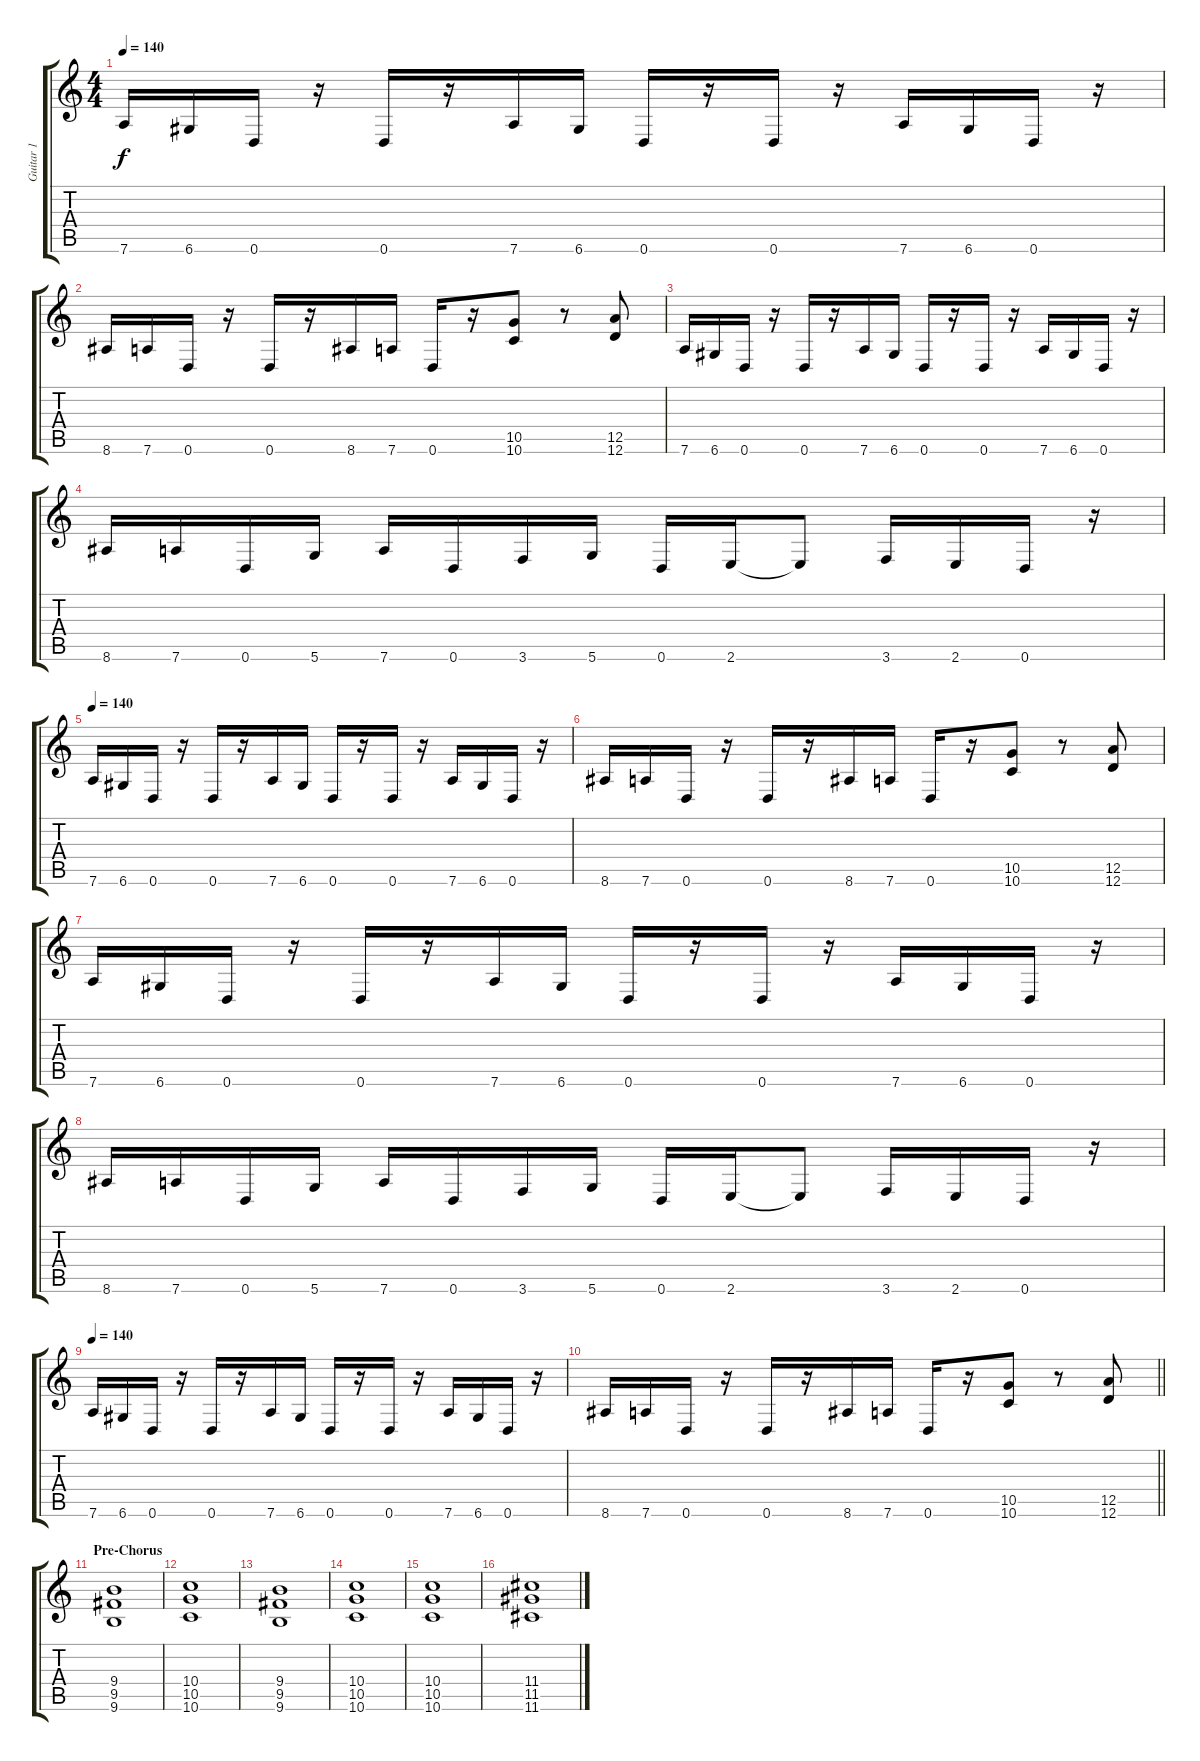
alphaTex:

\track ("Guitar 1" "Guitar 1") {instrument distortionguitar}
\staff {score tabs}
\tuning (E4 B3 G3 D3 A2 D2) {hide}
\ts (4 4)
\tempo 140
\clef g2
\ks c
7.6.16{dy f} 6.6.16 0.6.16 r.16 0.6.16 r.16 7.6.16 6.6.16 0.6.16 r.16 0.6.16 r.16 7.6.16 6.6.16 0.6.16 r.16 |
8.6.16 7.6.16 0.6.16 r.16 0.6.16 r.16 8.6.16 7.6.16 0.6.16 r.16 (10.5 10.6).8 r.8 (12.5 12.6).8 |
7.6.16 6.6.16 0.6.16 r.16 0.6.16 r.16 7.6.16 6.6.16 0.6.16 r.16 0.6.16 r.16 7.6.16 6.6.16 0.6.16 r.16 |
8.6.16 7.6.16 0.6.16 5.6.16 7.6.16 0.6.16 3.6.16 5.6.16 0.6.16 2.6.16 2.6{t}.8 3.6.16 2.6.16 0.6.16 r.16 |
\tempo 140
7.6.16 6.6.16 0.6.16 r.16 0.6.16 r.16 7.6.16 6.6.16 0.6.16 r.16 0.6.16 r.16 7.6.16 6.6.16 0.6.16 r.16 |
8.6.16 7.6.16 0.6.16 r.16 0.6.16 r.16 8.6.16 7.6.16 0.6.16 r.16 (10.5 10.6).8 r.8 (12.5 12.6).8 |
7.6.16 6.6.16 0.6.16 r.16 0.6.16 r.16 7.6.16 6.6.16 0.6.16 r.16 0.6.16 r.16 7.6.16 6.6.16 0.6.16 r.16 |
8.6.16 7.6.16 0.6.16 5.6.16 7.6.16 0.6.16 3.6.16 5.6.16 0.6.16 2.6.16 2.6{t}.8 3.6.16 2.6.16 0.6.16 r.16 |
\tempo 140
7.6.16 6.6.16 0.6.16 r.16 0.6.16 r.16 7.6.16 6.6.16 0.6.16 r.16 0.6.16 r.16 7.6.16 6.6.16 0.6.16 r.16 |
\barLineRight lightlight
8.6.16 7.6.16 0.6.16 r.16 0.6.16 r.16 8.6.16 7.6.16 0.6.16 r.16 (10.5 10.6).8 r.8 (12.5 12.6).8 |
\section ("" "Pre-Chorus")
(9.4 9.5 9.6).1 |
(10.4 10.5 10.6).1 |
(9.4 9.5 9.6).1 |
(10.4 10.5 10.6).1 |
(10.4 10.5 10.6).1 |
(11.4 11.5 11.6).1
